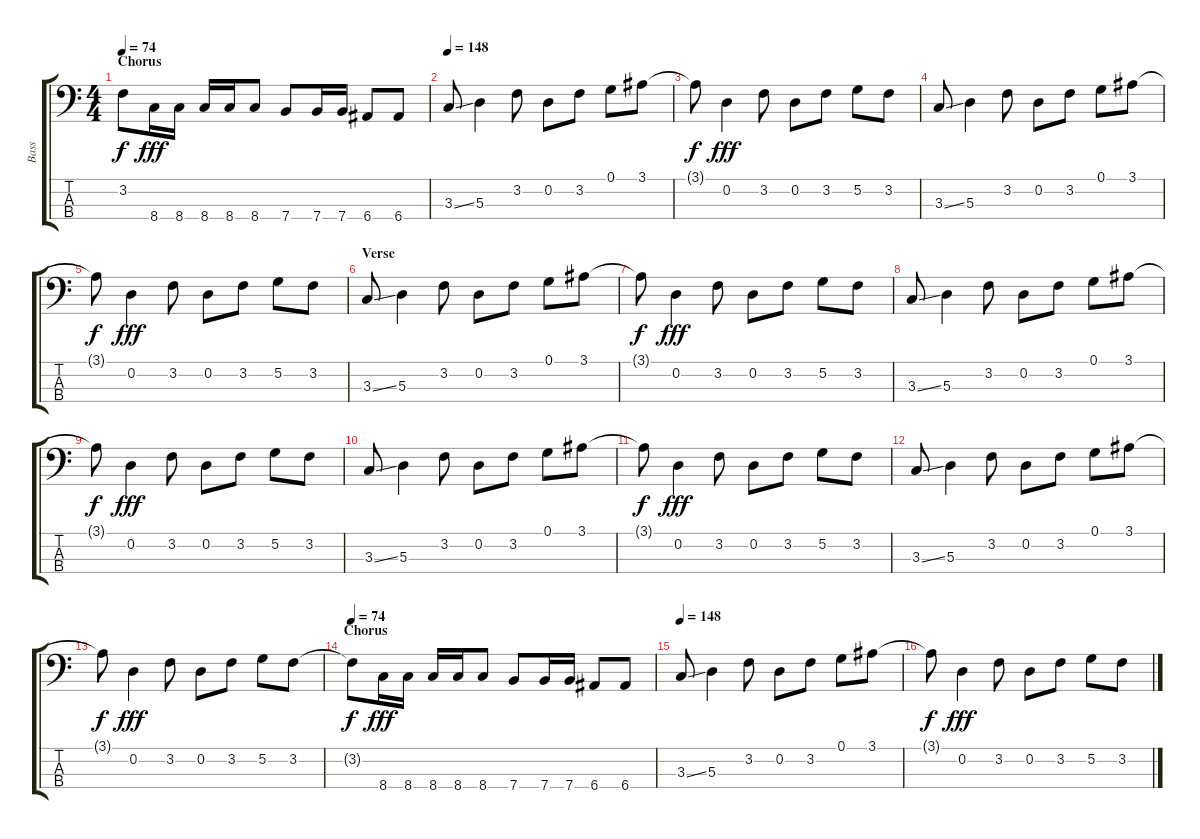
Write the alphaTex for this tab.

\track ("Bass" "Bass") {instrument fretlessbass}
\staff {score tabs}
\tuning (G2 D2 A1 E1) {hide}
\ts (4 4)
\section ("" "Chorus")
\tempo 74
\clef f4
\ks c
3.2{t}.8{dy f} 8.4.16{dy fff} 8.4.16 8.4.16 8.4.16 8.4.8 7.4.8 7.4.16 7.4.16 6.4.8 6.4.8 |
\tempo 148
3.3{ss}.8 5.3.4 3.2.8 0.2.8 3.2.8 0.1.8 3.1.8 |
3.1{t}.8{dy f} 0.2.4{dy fff} 3.2.8 0.2.8 3.2.8 5.2.8 3.2.8 |
3.3{ss}.8 5.3.4 3.2.8 0.2.8 3.2.8 0.1.8 3.1.8 |
3.1{t}.8{dy f} 0.2.4{dy fff} 3.2.8 0.2.8 3.2.8 5.2.8 3.2.8 |
\section ("" "Verse")
3.3{ss}.8 5.3.4 3.2.8 0.2.8 3.2.8 0.1.8 3.1.8 |
3.1{t}.8{dy f} 0.2.4{dy fff} 3.2.8 0.2.8 3.2.8 5.2.8 3.2.8 |
3.3{ss}.8 5.3.4 3.2.8 0.2.8 3.2.8 0.1.8 3.1.8 |
3.1{t}.8{dy f} 0.2.4{dy fff} 3.2.8 0.2.8 3.2.8 5.2.8 3.2.8 |
3.3{ss}.8 5.3.4 3.2.8 0.2.8 3.2.8 0.1.8 3.1.8 |
3.1{t}.8{dy f} 0.2.4{dy fff} 3.2.8 0.2.8 3.2.8 5.2.8 3.2.8 |
3.3{ss}.8 5.3.4 3.2.8 0.2.8 3.2.8 0.1.8 3.1.8 |
3.1{t}.8{dy f} 0.2.4{dy fff} 3.2.8 0.2.8 3.2.8 5.2.8 3.2.8 |
\section ("" "Chorus")
\tempo 74
3.2{t}.8{dy f} 8.4.16{dy fff} 8.4.16 8.4.16 8.4.16 8.4.8 7.4.8 7.4.16 7.4.16 6.4.8 6.4.8 |
\tempo 148
3.3{ss}.8 5.3.4 3.2.8 0.2.8 3.2.8 0.1.8 3.1.8 |
3.1{t}.8{dy f} 0.2.4{dy fff} 3.2.8 0.2.8 3.2.8 5.2.8 3.2.8
